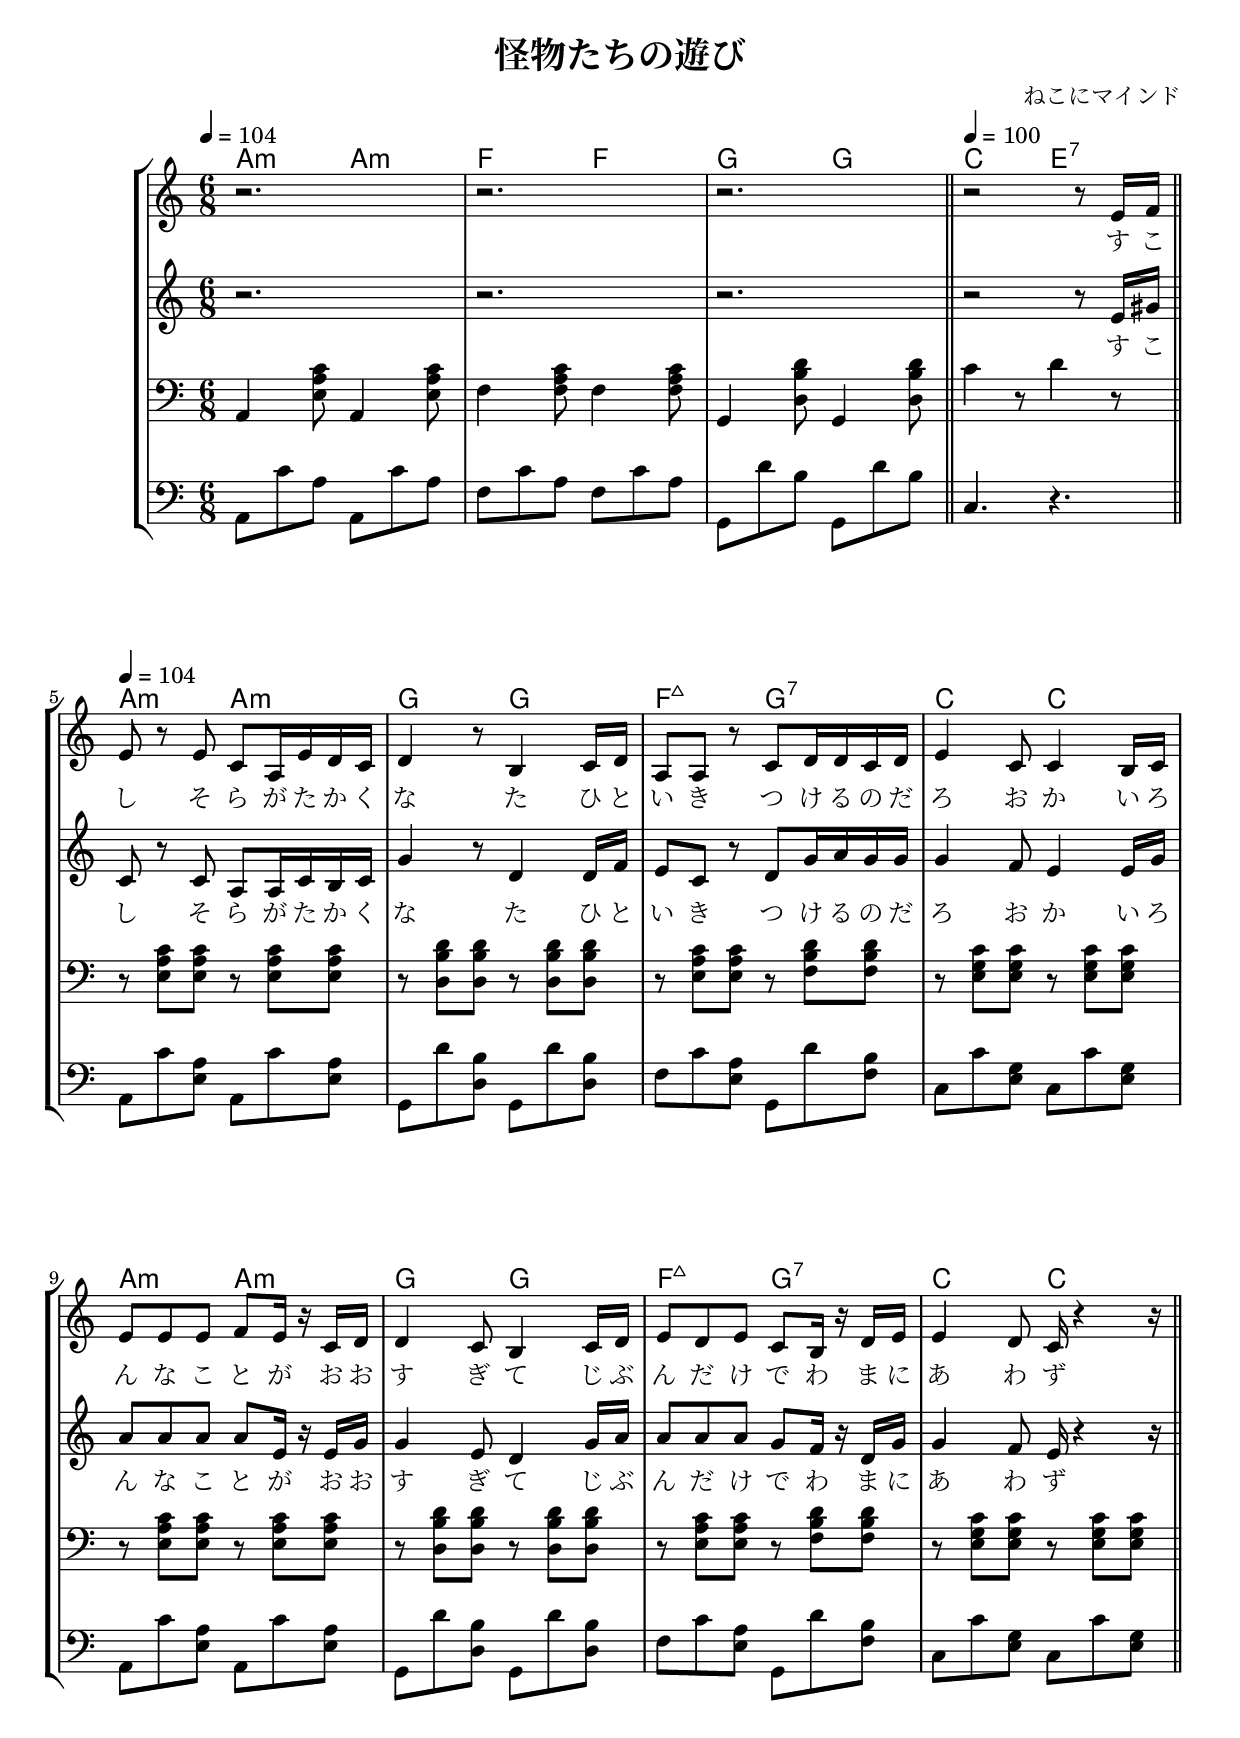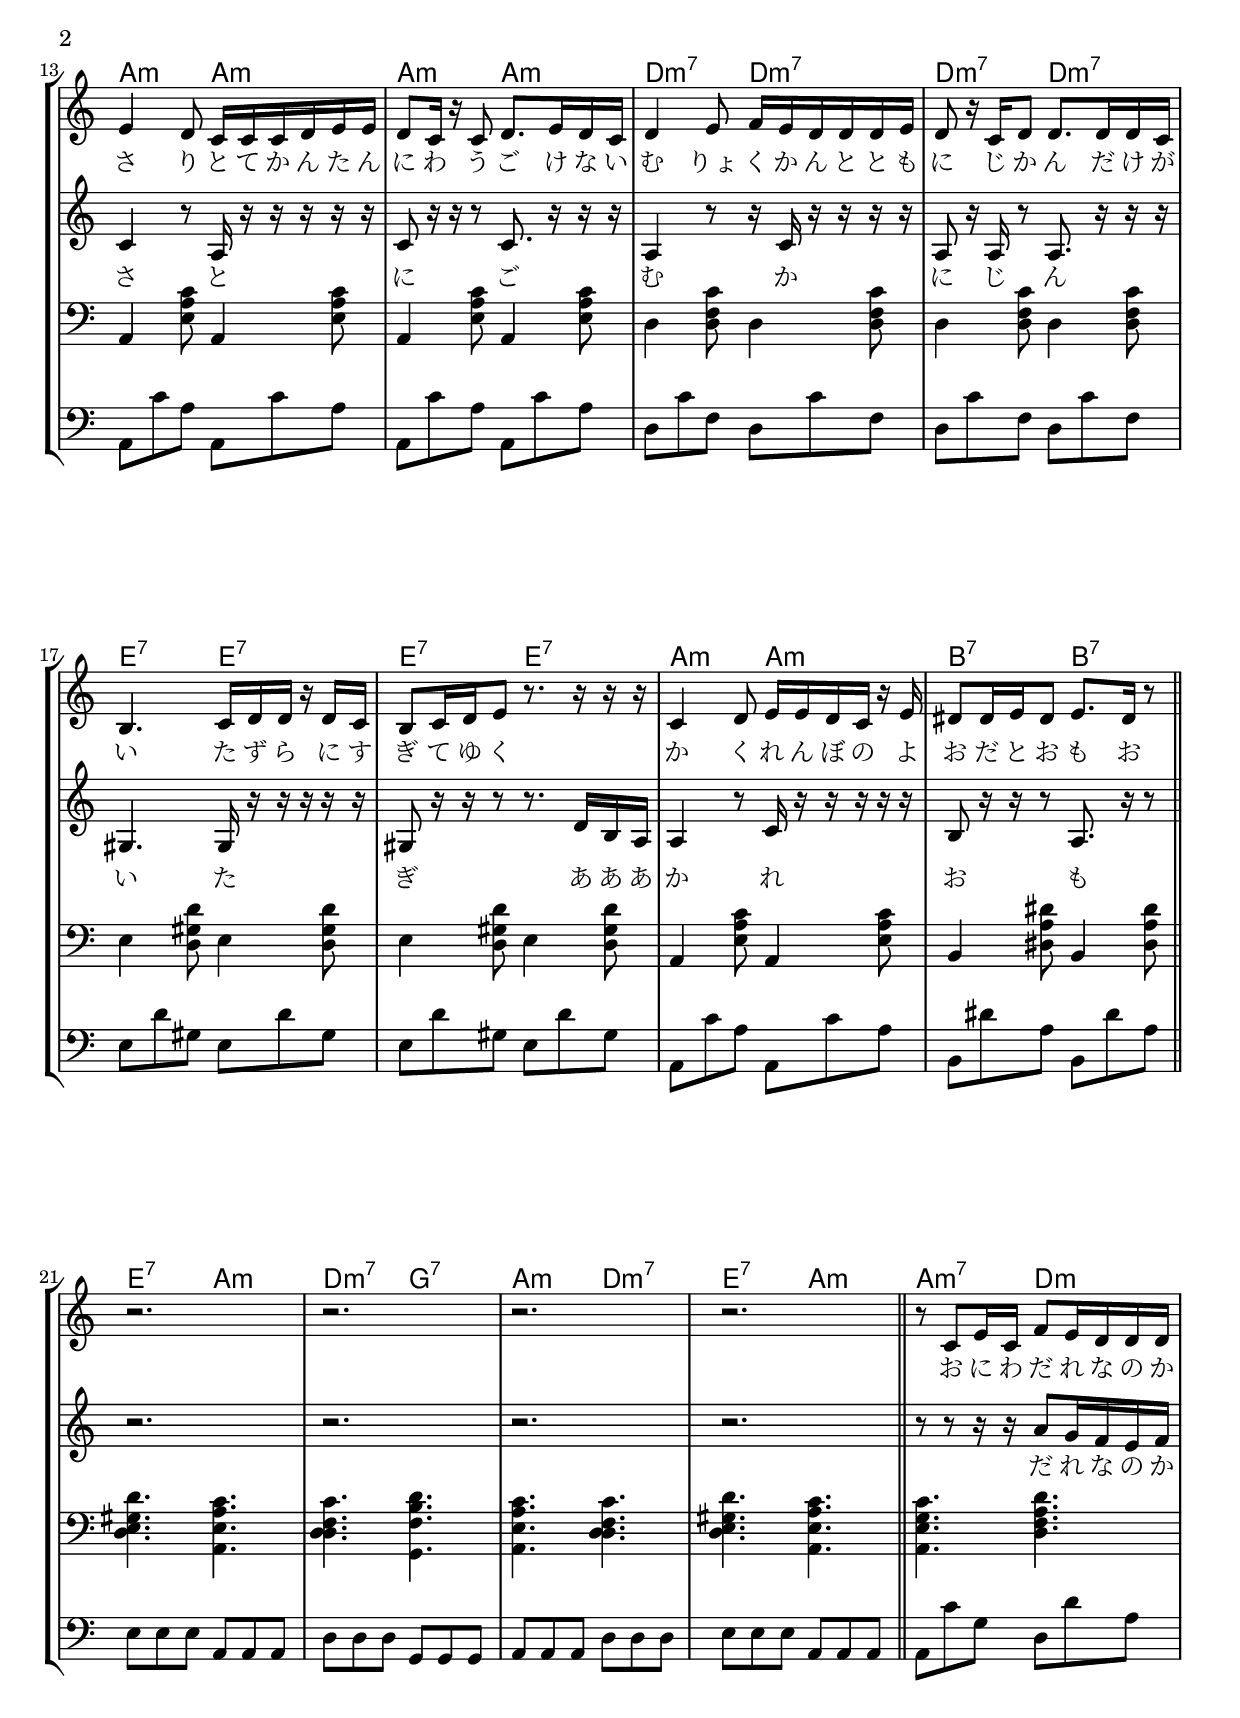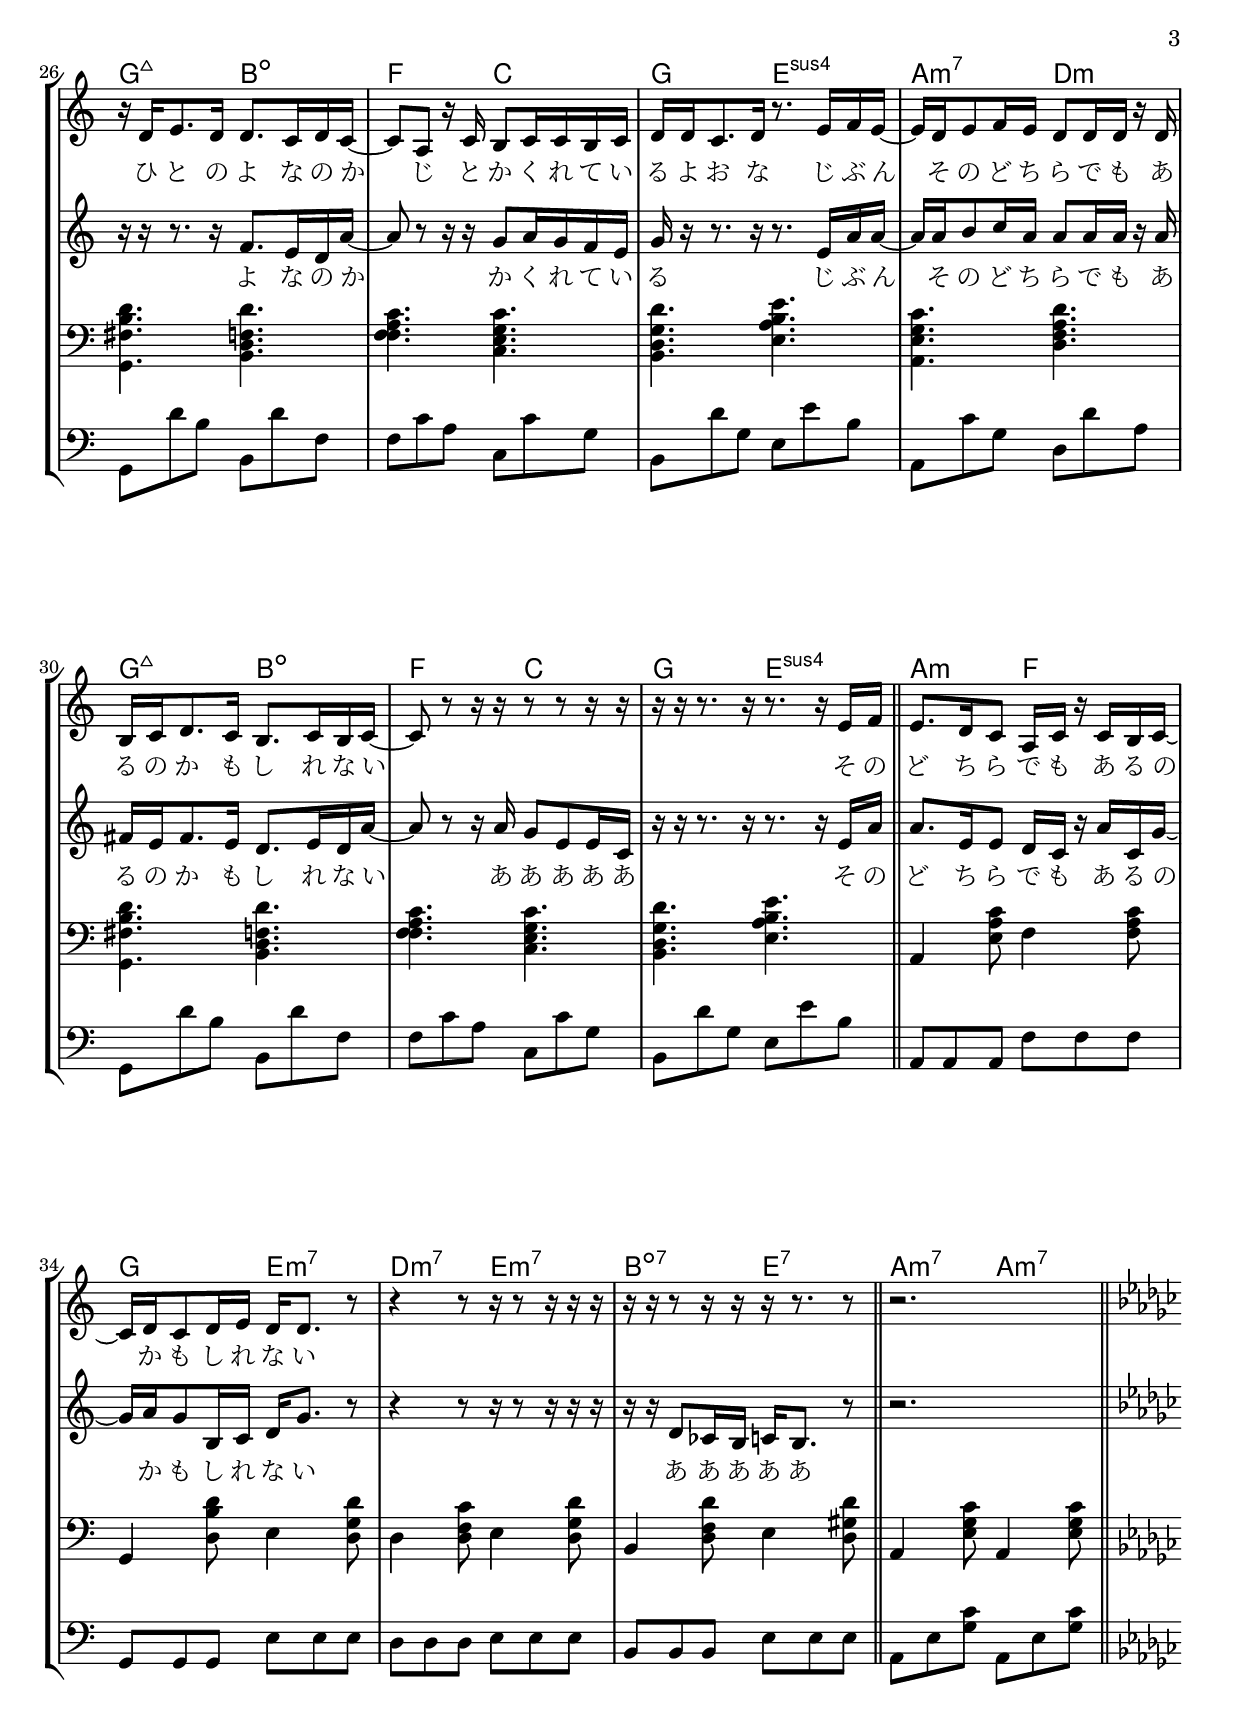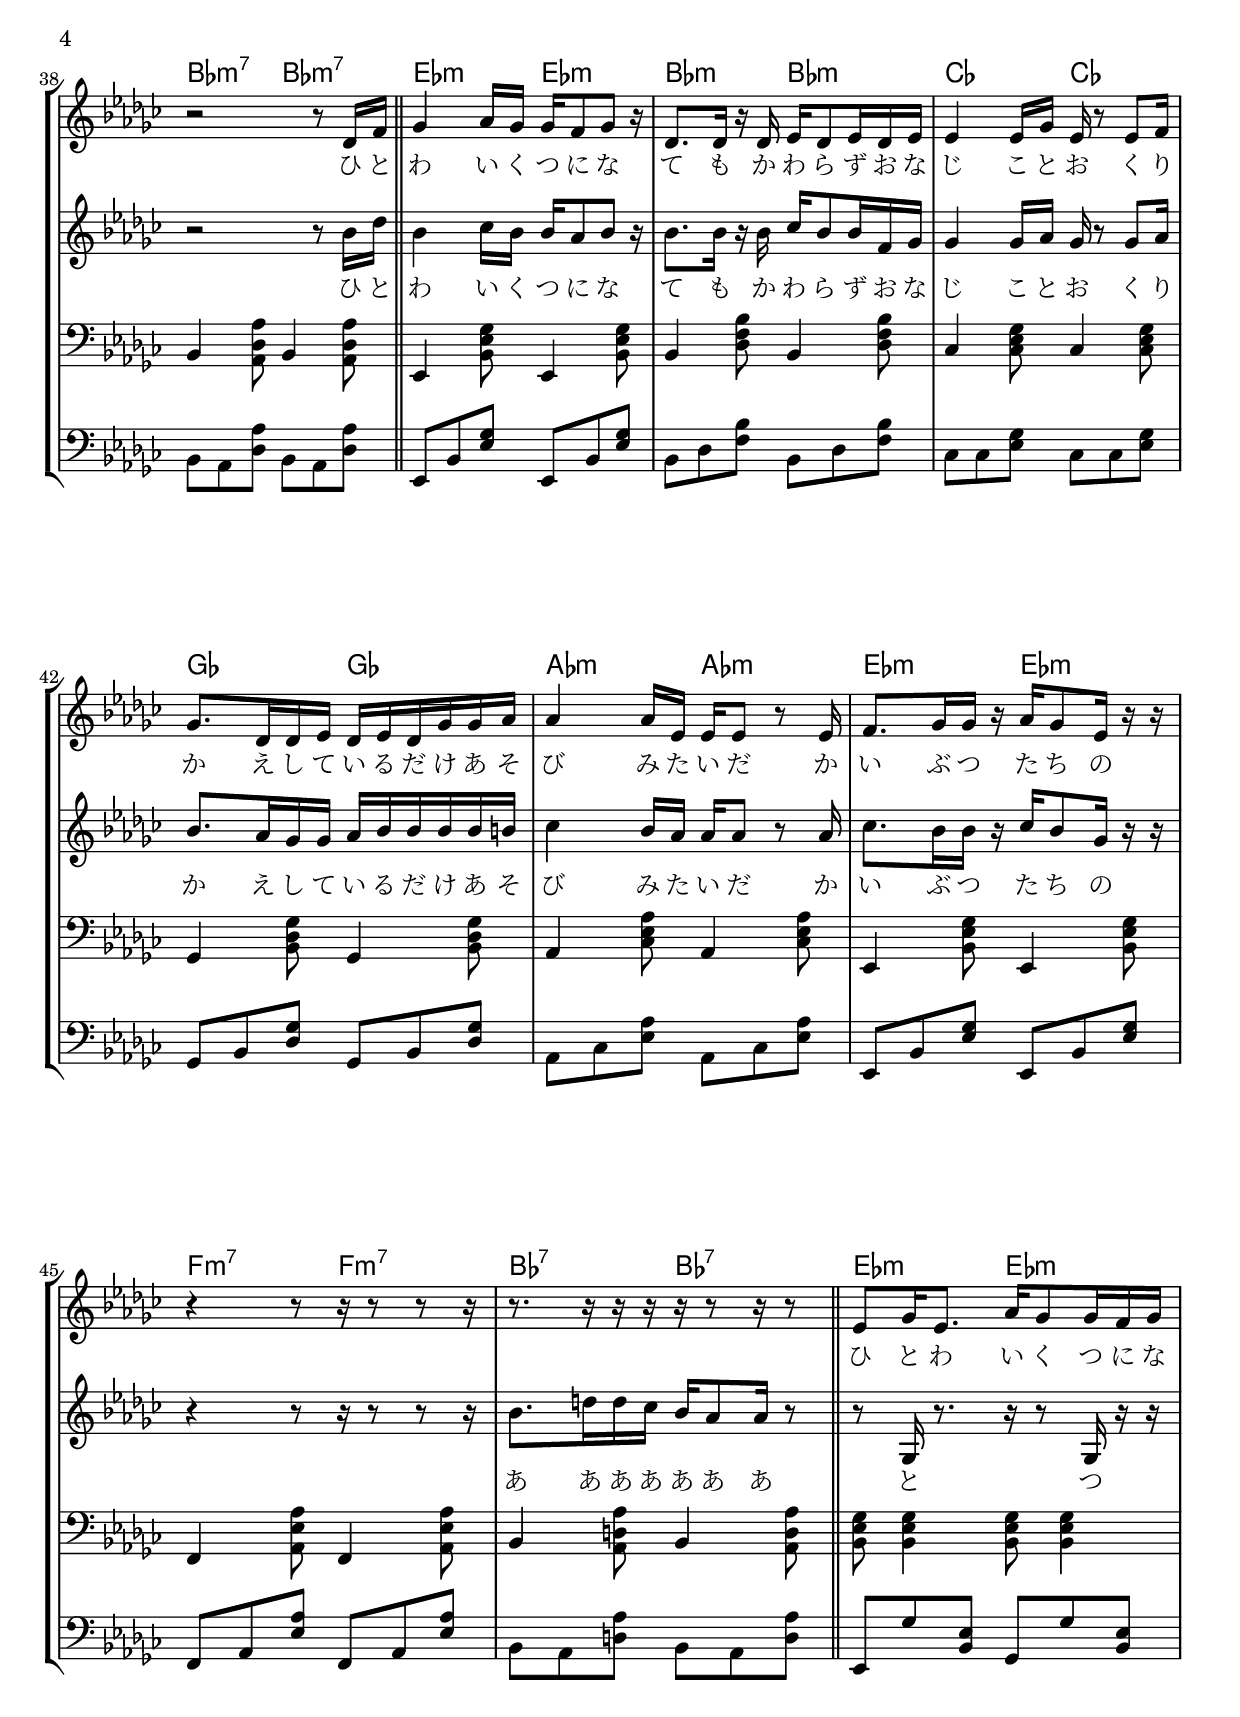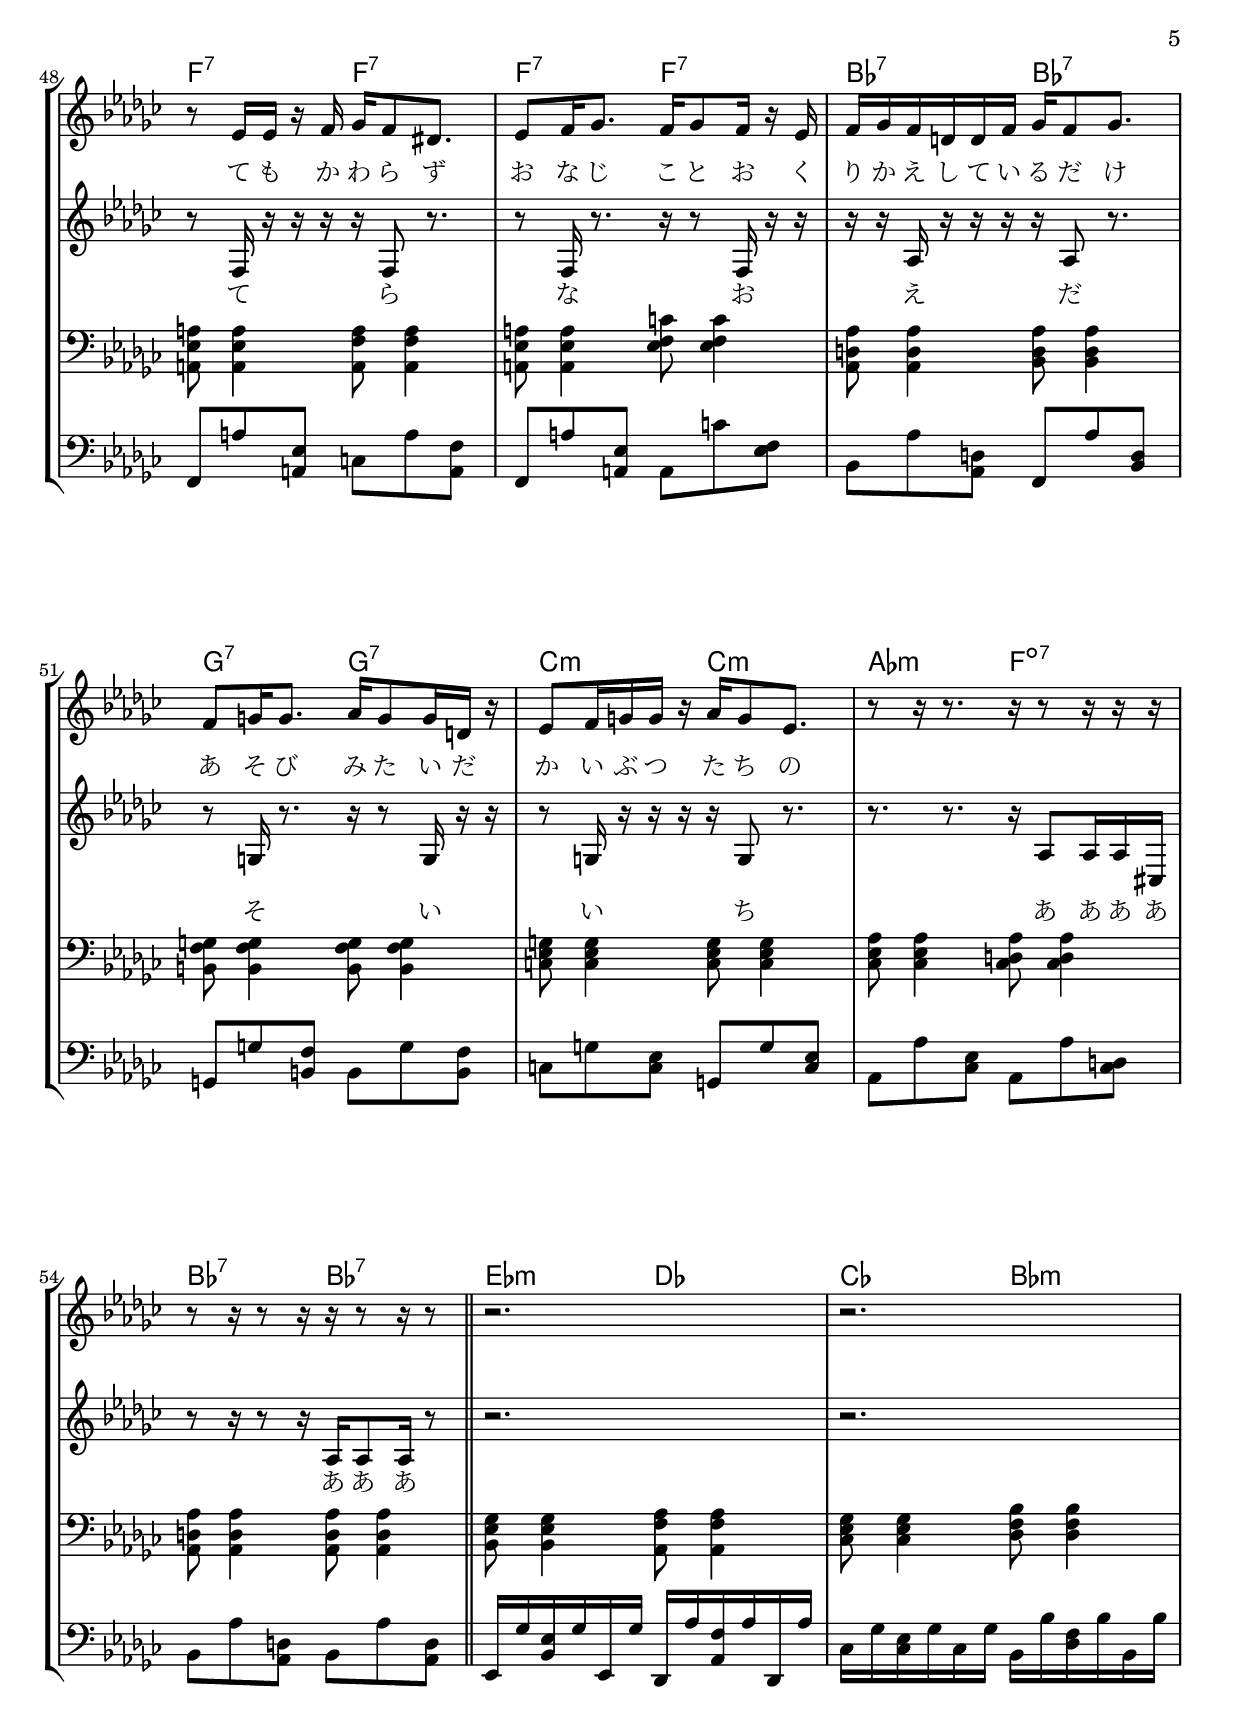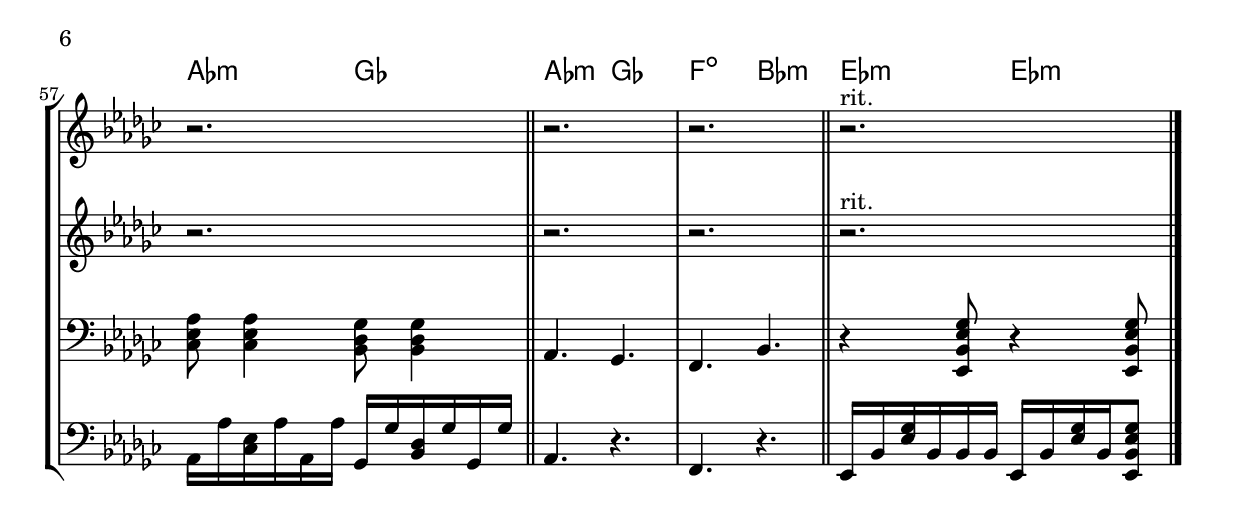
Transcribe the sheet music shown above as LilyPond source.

\version "2.12.1"

\header {
	title = \markup {怪物たちの遊び}
	composer = \markup \center-column {ねこにマインド}
}

harmony = \chordmode {
	a4.:m a4.:m f4. f4. g4. g4. 

	c4. e4.:7 

	a4.:m a4.:m g4. g4. f4.:maj7 g4.:7 c4. c4. a4.:m a4.:m g4. g4. f4.:maj7 g4.:7 c4. c4. 

	a4.:m a4.:m a4.:m a4.:m d4.:min7 d4.:min7 d4.:min7 d4.:min7 e4.:7 e4.:7 e4.:7 e4.:7 a4.:m a4.:m b4.:7 b4.:7 

	e4.:7 a4.:m d4.:min7 g4.:7 a4.:m d4.:min7 e4.:7 a4.:m 

	a4.:min7 d4.:m g4.:maj7 b4.:dim f4. c4. g4. e4.:sus4 a4.:min7 d4.:m g4.:maj7 b4.:dim f4. c4. g4. e4.:sus4 

	a4.:m f4. g4. e4.:min7 d4.:min7 e4.:min7 b4.:dim7 e4.:7 

	a4.:min7 a4.:min7 

	bes4.:min7 bes4.:min7 

	es4.:m es4.:m bes4.:m bes4.:m ces4. ces4. ges4. ges4. as4.:m as4.:m es4.:m es4.:m f4.:min7 f4.:min7 bes4.:7 bes4.:7 

	es4.:m es4.:m f4.:7 f4.:7 f4.:7 f4.:7 bes4.:7 bes4.:7 g4.:7 g4.:7 c4.:m c4.:m as4.:m f4.:dim7 bes4.:7 bes4.:7 

	es4.:m des4. ces4. bes4.:m as4.:m ges4. 

	as4.:m ges4. f4.:dim bes4.:m 

	es4.:m es4.:m 
}

melody = {
	\key c \major
	\tempo 4 = 104
	r2. | r2. | r2.   
	\tempo 4 = 100
	r2 r8 
	\set Staff.midiInstrument = #"mmi0.45"
	\set Staff.midiMinimumVolume = #0.7
	\set Staff.midiMaximumVolume = #0.9
	e'16  f'16 
		\tempo 4 = 104
e'8  r8  e'8  c'8  a16  e'16  d'16  c'16 
	d'4  r8  b4  c'16  d'16 
	a8  a8  r8  c'8  d'16  d'16  c'16  d'16 
	e'4  c'8  c'4  b16  c'16 
	e'8  e'8  e'8  f'8  e'16  r16  c'16  d'16 
	d'4  c'8  b4  c'16  d'16 
	e'8  d'8  e'8  c'8  b16  r16  d'16  e'16 
	e'4  d'8  c'16  	r4 r16 	\set Staff.midiInstrument = #"mmi0.45"
	\set Staff.midiMinimumVolume = #0.7
	\set Staff.midiMaximumVolume = #0.9
	e'4  d'8  c'16  c'16  c'16  d'16  e'16  e'16 
	d'8  c'16  r16  c'8  d'8.  e'16  d'16  c'16 
	d'4  e'8  f'16  e'16  d'16  d'16  d'16  e'16 
	d'8  r16  c'16  d'8  d'8.  d'16  d'16  c'16 
	b4.  c'16  d'16  d'16  r16  d'16  c'16 
	b8  c'16  d'16  e'8  r8.  r16  r16  r16 
	c'4  d'8  e'16  e'16  d'16  c'16  r16  e'16 
	dis'8  dis'16  e'16  dis'8  e'8.  dis'16  	r8 	r2. | r2. | r2. | r2.   
	\set Staff.midiInstrument = #"mmi0.45"
	\set Staff.midiMinimumVolume = #0.7
	\set Staff.midiMaximumVolume = #0.9
	r8 c'8  e'16  c'16  f'8  e'16  d'16  d'16  d'16 
	r16  d'16  e'8.  d'16  d'8.  c'16  d'16  c'16~ 
	c'8  a8  r16  c'16  b8  c'16  c'16  b16  c'16 
	d'16  d'16  c'8.  d'16  r8.  e'16  f'16  e'16~ 
	e'16  d'16  e'8  f'16  e'16  d'8  d'16  d'16  r16  d'16 
	b16  c'16  d'8.  c'16  b8.  c'16  b16  c'16~ 
	c'8  r8  r16  r16  r8  r8  r16  r16 
	r16  r16  r8.  r16  r8.  r16  	\set Staff.midiInstrument = #"Acoustic Guitar (steel)"
	\set Staff.midiMinimumVolume = #0.7
	\set Staff.midiMaximumVolume = #0.9
	e'16  f'16 
	e'8.  d'16  c'8  a16  c'16  r16  c'16  b16  c'16~ 
	c'16  d'16  c'8  d'16  e'16  d'16  d'8.  r8 
	r4  r8  r16  r8  r16  r16  r16 
	r16  r16  r8  r16  r16  r16  r8.  	r8 	r2.   
	\key ges \major
	r2 r8 
	\set Staff.midiInstrument = #"mmi0.45"
	\set Staff.midiMinimumVolume = #0.7
	\set Staff.midiMaximumVolume = #0.9
	des'16  f'16 
	ges'4  as'16  ges'16  ges'16  f'8  ges'8  r16 
	des'8.  des'16  r16  des'16  es'16  des'8  es'16  des'16  es'16 
	es'4  es'16  ges'16  es'16  r8  es'8  f'16 
	ges'8.  des'16  des'16  es'16  des'16  es'16  des'16  ges'16  ges'16  as'16 
	as'4  as'16  es'16  es'16  es'8  r8  es'16 
	f'8.  ges'16  ges'16  r16  as'16  ges'8  es'16  r16  r16 
	r4  r8  r16  r8  r8  r16 
	r8.  r16  r16  r16  r16  r8  r16  	r8 	\set Staff.midiInstrument = #"Tenor Sax"
	\set Staff.midiMinimumVolume = #0.7
	\set Staff.midiMaximumVolume = #0.9
	es'8  ges'16  es'8.  as'16  ges'8  ges'16  f'16  ges'16 
	r8  es'16  es'16  r16  f'16  ges'16  f'8  dis'8. 
	es'8  f'16  ges'8.  f'16  ges'8  f'16  r16  es'16 
	f'16  ges'16  f'16  d'16  d'16  f'16  ges'16  f'8  ges'8. 
	f'8  g'16  g'8.  as'16  g'8  g'16  d'16  r16 
	es'8  f'16  g'16  g'16  r16  as'16  g'8  es'8. 
	r8  r16  r8.  r16  r8  r16  r16  r16 
	r8  r16  r8  r16  r16  r8  r16  	r8 	r2. | r2. | r2.   
	r2. | r2.   
	r2.^"rit." \bar "|."
}

words = \lyricmode {
	
	
	す  こ  し  そ  ら  が  た  か  く  な  た  ひ  と  い  き  つ  け  る  の  だ  ろ  お  か  い  ろ  ん  な  こ  と  が  お  お  す  ぎ  て  じ  ぶ  ん  だ  け  で  わ  ま  に  あ  わ  ず  
	さ  り  と  て  か  ん  た  ん  に  わ  う  ご  け  な  い  む  りょ  く  か  ん  と  と  も  に  じ  か  ん  だ  け  が  い  た  ず  ら  に  す  ぎ  て  ゆ  く  か  く  れ  ん  ぼ  の  よ  お  だ  と  お  も  お  
	
	お  に  わ  だ  れ  な  の  か  ひ  と  の  よ  な  の  か  じ  と  か  く  れ  て  い  る  よ  お  な  じ  ぶ  ん  そ  の  ど  ち  ら  で  も  あ  る  の  か  も  し  れ  な  い  
	そ  の  ど  ち  ら  で  も  あ  る  の  か  も  し  れ  な  い  
	
	
	ひ  と  わ  い  く  つ  に  な  て  も  か  わ  ら  ず  お  な  じ  こ  と  お  く  り  か  え  し  て  い  る  だ  け  あ  そ  び  み  た  い  だ  か  い  ぶ  つ  た  ち  の  
	ひ  と  わ  い  く  つ  に  な  て  も  か  わ  ら  ず  お  な  じ  こ  と  お  く  り  か  え  し  て  い  る  だ  け  あ  そ  び  み  た  い  だ  か  い  ぶ  つ  た  ち  の  
	
	
	
}

secondmelody = {
	\key c \major
	\tempo 4 = 104
	r2. | r2. | r2.   
	\tempo 4 = 100
	r2 r8 
	\set Staff.midiInstrument = #"Pad 5 (bowed)"
	\set Staff.midiMinimumVolume = #0.7
	\set Staff.midiMaximumVolume = #0.9
	e'16  gis'16 
		\tempo 4 = 104
c'8  r8  c'8  a8  a16  c'16  b16  c'16 
	g'4  r8  d'4  d'16  f'16 
	e'8  c'8  r8  d'8  g'16  a'16  g'16  g'16 
	g'4  f'8  e'4  e'16  g'16 
	a'8  a'8  a'8  a'8  e'16  r16  e'16  g'16 
	g'4  e'8  d'4  g'16  a'16 
	a'8  a'8  a'8  g'8  f'16  r16  d'16  g'16 
	g'4  f'8  e'16  	r4 r16 	\set Staff.midiInstrument = #"Bassoon"
	\set Staff.midiMinimumVolume = #0.7
	\set Staff.midiMaximumVolume = #0.9
	c'4  r8  a16  r16  r16  r16  r16  r16 
	c'8  r16  r16  r8  c'8.  r16  r16  r16 
	a4  r8  r16  c'16  r16  r16  r16  r16 
	a8  r16  a16  r8  a8.  r16  r16  r16 
	gis4.  gis16  r16  r16  r16  r16  r16 
	gis8  r16  r16  r8  r8.  d'16  b16  a16 
	a4  r8  c'16  r16  r16  r16  r16  r16 
	b8  r16  r16  r8  a8.  r16  	r8 	r2. | r2. | r2. | r2.   
	\set Staff.midiInstrument = #"FX 4 (atmosphere)"
	\set Staff.midiMinimumVolume = #0.7
	\set Staff.midiMaximumVolume = #0.9
	r8 r8  r16  r16  a'8  g'16  f'16  e'16  f'16 
	r16  r16  r8.  r16  f'8.  e'16  d'16  a'16~ 
	a'8  r8  r16  r16  g'8  a'16  g'16  f'16  e'16 
	g'16  r16  r8.  r16  r8.  e'16  a'16  a'16~ 
	a'16  a'16  b'8  c''16  a'16  a'8  a'16  a'16  r16  a'16 
	fis'16  e'16  fis'8.  e'16  d'8.  e'16  d'16  a'16~ 
	a'8  r8  r16  a'16  g'8  e'8  e'16  c'16 
	r16  r16  r8.  r16  r8.  r16  	\set Staff.midiInstrument = #"Orchestra Hit"
	\set Staff.midiMinimumVolume = #0.7
	\set Staff.midiMaximumVolume = #0.9
	e'16  a'16 
	a'8.  e'16  e'8  d'16  c'16  r16  a'16  c'16  g'16~ 
	g'16  a'16  g'8  b16  c'16  d'16  g'8.  r8 
	r4  r8  r16  r8  r16  r16  r16 
	r16  r16  d'8  ces'16  b16  c'16  b8.  	r8 	r2.   
	\key ges \major
	r2 r8 
	\set Staff.midiInstrument = #"Guitar Fret Noise"
	\set Staff.midiMinimumVolume = #0.7
	\set Staff.midiMaximumVolume = #0.9
	bes'16  des''16 
	bes'4  ces''16  bes'16  bes'16  as'8  bes'8  r16 
	bes'8.  bes'16  r16  bes'16  ces''16  bes'8  bes'16  f'16  ges'16 
	ges'4  ges'16  as'16  ges'16  r8  ges'8  as'16 
	bes'8.  as'16  ges'16  ges'16  as'16  bes'16  bes'16  bes'16  bes'16  b'16 
	ces''4  bes'16  as'16  as'16  as'8  r8  as'16 
	ces''8.  bes'16  bes'16  r16  ces''16  bes'8  ges'16  r16  r16 
	r4  r8  r16  r8  r8  r16 
	bes'8.  d''16  d''16  ces''16  bes'16  as'8  as'16  	r8 	\set Staff.midiInstrument = #"Slap Bass 1"
	\set Staff.midiMinimumVolume = #0.7
	\set Staff.midiMaximumVolume = #0.9
	r8  ges16  r8.  r16  r8  ges16  r16  r16 
	r8  f16  r16  r16  r16  r16  f8  r8. 
	r8  f16  r8.  r16  r8  f16  r16  r16 
	r16  r16  as16  r16  r16  r16  r16  as8  r8. 
	r8  g16  r8.  r16  r8  g16  r16  r16 
	r8  g16  r16  r16  r16  r16  g8  r8. 
	r8.  r8.  r16  as8  as16  as16  cis16 
	r8  r16  r8  r16  as16  as8  as16  	r8 	r2. | r2. | r2.   
	r2. | r2.   
	r2.^"rit." \bar "|."
}

secondwords = \lyricmode {
	
	
	す  こ  し  そ  ら  が  た  か  く  な  た  ひ  と  い  き  つ  け  る  の  だ  ろ  お  か  い  ろ  ん  な  こ  と  が  お  お  す  ぎ  て  じ  ぶ  ん  だ  け  で  わ  ま  に  あ  わ  ず  
	さ  と  に  ご  む  か  に  じ  ん  い  た  ぎ  あ  あ  あ  か  れ  お  も  
	
	だ  れ  な  の  か  よ  な  の  か  か  く  れ  て  い  る  じ  ぶ  ん  そ  の  ど  ち  ら  で  も  あ  る  の  か  も  し  れ  な  い  あ  あ  あ  あ  あ  
	そ  の  ど  ち  ら  で  も  あ  る  の  か  も  し  れ  な  い  あ  あ  あ  あ  あ  
	
	
	ひ  と  わ  い  く  つ  に  な  て  も  か  わ  ら  ず  お  な  じ  こ  と  お  く  り  か  え  し  て  い  る  だ  け  あ  そ  び  み  た  い  だ  か  い  ぶ  つ  た  ち  の  あ  あ  あ  あ  あ  あ  あ  
	と  つ  て  ら  な  お  え  だ  そ  い  い  ち  あ  あ  あ  あ  あ  あ  あ  
	
	
	
}

tempochange = {
	\time 6/8
	\tempo 4 = 104
	r2. | r2. | r2. \bar "||"
	\tempo 4 = 100
	r2. \bar "||"
	\tempo 4 = 104
	r2. | r2. | r2. | r2. | r2. | r2. | r2. | r2. \bar "||"
	\tempo 4 = 104
	r2. | r2. | r2. | r2. | r2. | r2. | r2. | r2. \bar "||"
	\tempo 4 = 104
	r2. | r2. | r2. | r2. \bar "||"
	\tempo 4 = 104
	r2. | r2. | r2. | r2. | r2. | r2. | r2. | r2. \bar "||"
	\tempo 4 = 104
	r2. | r2. | r2. | r2. \bar "||"
	\tempo 4 = 104
	r2. \bar "||"
	\tempo 4 = 104
	r2. \bar "||"
	\tempo 4 = 104
	r2. | r2. | r2. | r2. | r2. | r2. | r2. | r2. \bar "||"
	\tempo 4 = 104
	r2. | r2. | r2. | r2. | r2. | r2. | r2. | r2. \bar "||"
	\tempo 4 = 104
	r2. | r2. | r2. \bar "||"
	\tempo 4 = 104
	r2. | r2. \bar "||"
	\tempo 4 = 104
	\tempo 4 = 78 r4. \tempo 4 = 69 r4. \bar "|."
}

mainacc = {
	\clef bass
	\set Staff.midiInstrument = #"Harpsichord"
	\set Staff.midiMinimumVolume = #0.3
	\set Staff.midiMaximumVolume = #0.6
	\time 6/8
	\key c \major
	\tempo 4 = 104
a,4  <e a c'>8  a,4  <e a c'>8  f4  <f a c'>8  f4  <f a c'>8  g,4  <d b d'>8  g,4  <d b d'>8  \bar "||"

	\set Staff.midiInstrument = #"Pad 8 (sweep)"
	\set Staff.midiMinimumVolume = #0.3
	\set Staff.midiMaximumVolume = #0.6
	\tempo 4 = 100
c'4  r8  d'4  r8  \bar "||"

	\set Staff.midiInstrument = #"Percussive Organ"
	\set Staff.midiMinimumVolume = #0.3
	\set Staff.midiMaximumVolume = #0.6
	\tempo 4 = 104
r8  <e a c'>8  <e a c'>8  r8  <e a c'>8  <e a c'>8  r8  <d b d'>8  <d b d'>8  r8  <d b d'>8  <d b d'>8  r8  <e a c'>8  <e a c'>8  r8  <f b d'>8  <f b d'>8  r8  <e g c'>8  <e g c'>8  r8  <e g c'>8  <e g c'>8  r8  <e a c'>8  <e a c'>8  r8  <e a c'>8  <e a c'>8  r8  <d b d'>8  <d b d'>8  r8  <d b d'>8  <d b d'>8  r8  <e a c'>8  <e a c'>8  r8  <f b d'>8  <f b d'>8  r8  <e g c'>8  <e g c'>8  r8  <e g c'>8  <e g c'>8  \bar "||"

	\set Staff.midiInstrument = #"Dulcimer"
	\set Staff.midiMinimumVolume = #0.3
	\set Staff.midiMaximumVolume = #0.6
a,4  <e a c'>8  a,4  <e a c'>8  a,4  <e a c'>8  a,4  <e a c'>8  d4  <d f c'>8  d4  <d f c'>8  d4  <d f c'>8  d4  <d f c'>8  e4  <d gis d'>8  e4  <d gis d'>8  e4  <d gis d'>8  e4  <d gis d'>8  a,4  <e a c'>8  a,4  <e a c'>8  b,4  <dis a dis'>8  b,4  <dis a dis'>8  \bar "||"

	\set Staff.midiInstrument = #"Dulcimer"
	\set Staff.midiMinimumVolume = #0.3
	\set Staff.midiMaximumVolume = #0.6
<e d gis d'>4.  <a, e a c'>4.  <d d f c'>4.  <g, f b d'>4.  <a, e a c'>4.  <d d f c'>4.  <e d gis d'>4.  <a, e a c'>4.  \bar "||"

	\set Staff.midiInstrument = #"Celesta"
	\set Staff.midiMinimumVolume = #0.3
	\set Staff.midiMaximumVolume = #0.6
<a, e g c'>4.  <d f a d'>4.  <g, fis b d'>4.  <b, d f d'>4.  <f f a c'>4.  <c e g c'>4.  <b, d g d'>4.  <e a b e'>4.  <a, e g c'>4.  <d f a d'>4.  <g, fis b d'>4.  <b, d f d'>4.  <f f a c'>4.  <c e g c'>4.  <b, d g d'>4.  <e a b e'>4.  \bar "||"

	\set Staff.midiInstrument = #"Celesta"
	\set Staff.midiMinimumVolume = #0.3
	\set Staff.midiMaximumVolume = #0.6
a,4  <e a c'>8  f4  <f a c'>8  g,4  <d b d'>8  e4  <d g d'>8  d4  <d f c'>8  e4  <d g d'>8  b,4  <d f d'>8  e4  <d gis d'>8  \bar "||"

	\set Staff.midiInstrument = #"Clav"
	\set Staff.midiMinimumVolume = #0.3
	\set Staff.midiMaximumVolume = #0.6
a,4  <e g c'>8  a,4  <e g c'>8  \bar "||"

	\set Staff.midiInstrument = #"Clav"
	\set Staff.midiMinimumVolume = #0.3
	\set Staff.midiMaximumVolume = #0.6
	\key ges \major
bes,4  <as, des as>8  bes,4  <as, des as>8  \bar "||"

	\set Staff.midiInstrument = #"Clav"
	\set Staff.midiMinimumVolume = #0.3
	\set Staff.midiMaximumVolume = #0.6
es,4  <bes, es ges>8  es,4  <bes, es ges>8  bes,4  <des f bes>8  bes,4  <des f bes>8  ces4  <ces es ges>8  ces4  <ces es ges>8  ges,4  <bes, des ges>8  ges,4  <bes, des ges>8  as,4  <ces es as>8  as,4  <ces es as>8  es,4  <bes, es ges>8  es,4  <bes, es ges>8  f,4  <as, es as>8  f,4  <as, es as>8  bes,4  <as, d as>8  bes,4  <as, d as>8  \bar "||"

	\set Staff.midiInstrument = #"Rock Organ"
	\set Staff.midiMinimumVolume = #0.3
	\set Staff.midiMaximumVolume = #0.6
<bes, es ges>8  <bes, es ges>4  <bes, es ges>8  <bes, es ges>4  <a, es a>8  <a, es a>4  <a, f a>8  <a, f a>4  <a, es a>8  <a, es a>4  <es f c'>8  <es f c'>4  <as, d as>8  <as, d as>4  <bes, d as>8  <bes, d as>4  <b, f g>8  <b, f g>4  <b, f g>8  <b, f g>4  <c es g>8  <c es g>4  <c es g>8  <c es g>4  <ces es as>8  <ces es as>4  <ces d as>8  <ces d as>4  <as, d as>8  <as, d as>4  <as, d as>8  <as, d as>4  \bar "||"

	\set Staff.midiInstrument = #"Rock Organ"
	\set Staff.midiMinimumVolume = #0.3
	\set Staff.midiMaximumVolume = #0.6
<bes, es ges>8  <bes, es ges>4  <as, f as>8  <as, f as>4  <ces es ges>8  <ces es ges>4  <des f bes>8  <des f bes>4  <ces es as>8  <ces es as>4  <bes, des ges>8  <bes, des ges>4  \bar "||"

	\set Staff.midiInstrument = #"Rock Organ"
	\set Staff.midiMinimumVolume = #0.3
	\set Staff.midiMaximumVolume = #0.6
as,4.~  ges,4.  f,4.~  bes,4.  \bar "||"

	\set Staff.midiInstrument = #"Acoustic Guitar (steel)"
	\set Staff.midiMinimumVolume = #0.3
	\set Staff.midiMaximumVolume = #0.6
r4  <es, bes, es ges>8  r4  <es, bes, es ges>8  \bar "|."}

subacc = {
	\clef bass
	\set Staff.midiInstrument = #"Pad 4 (choir)"
	\set Staff.midiMinimumVolume = #0.3
	\set Staff.midiMaximumVolume = #0.6
	\time 6/8
	\key c \major
	\tempo 4 = 104
a,8  c'8  a8  a,8  c'8  a8  f8  c'8  a8  f8  c'8  a8  g,8  d'8  b8  g,8  d'8  b8  \bar "||"

	\set Staff.midiInstrument = #"FX 4 (atmosphere)"
	\set Staff.midiMinimumVolume = #0.3
	\set Staff.midiMaximumVolume = #0.6
	\tempo 4 = 100
c4.  r4.  \bar "||"

	\set Staff.midiInstrument = #"Synth Bass 2"
	\set Staff.midiMinimumVolume = #0.3
	\set Staff.midiMaximumVolume = #0.6
	\tempo 4 = 104
a,8  c'8  <e a>8  a,8  c'8  <e a>8  g,8  d'8  <d b>8  g,8  d'8  <d b>8  f8  c'8  <e a>8  g,8  d'8  <f b>8  c8  c'8  <e g>8  c8  c'8  <e g>8  a,8  c'8  <e a>8  a,8  c'8  <e a>8  g,8  d'8  <d b>8  g,8  d'8  <d b>8  f8  c'8  <e a>8  g,8  d'8  <f b>8  c8  c'8  <e g>8  c8  c'8  <e g>8  \bar "||"

	\set Staff.midiInstrument = #"Pad 4 (choir)"
	\set Staff.midiMinimumVolume = #0.3
	\set Staff.midiMaximumVolume = #0.6
a,8  c'8  a8  a,8  c'8  a8  a,8  c'8  a8  a,8  c'8  a8  d8  c'8  f8  d8  c'8  f8  d8  c'8  f8  d8  c'8  f8  e8  d'8  gis8  e8  d'8  gis8  e8  d'8  gis8  e8  d'8  gis8  a,8  c'8  a8  a,8  c'8  a8  b,8  dis'8  a8  b,8  dis'8  a8  \bar "||"

	\set Staff.midiInstrument = #"Synth Bass 1"
	\set Staff.midiMinimumVolume = #0.3
	\set Staff.midiMaximumVolume = #0.6
e8  e8  e8  a,8  a,8  a,8  d8  d8  d8  g,8  g,8  g,8  a,8  a,8  a,8  d8  d8  d8  e8  e8  e8  a,8  a,8  a,8  \bar "||"

	\set Staff.midiInstrument = #"Synth Voice"
	\set Staff.midiMinimumVolume = #0.3
	\set Staff.midiMaximumVolume = #0.6
a,8  c'8  g8  d8  d'8  a8  g,8  d'8  b8  b,8  d'8  f8  f8  c'8  a8  c8  c'8  g8  b,8  d'8  g8  e8  e'8  b8  a,8  c'8  g8  d8  d'8  a8  g,8  d'8  b8  b,8  d'8  f8  f8  c'8  a8  c8  c'8  g8  b,8  d'8  g8  e8  e'8  b8  \bar "||"

	\set Staff.midiInstrument = #"FX 7 (echoes)"
	\set Staff.midiMinimumVolume = #0.3
	\set Staff.midiMaximumVolume = #0.6
a,8  a,8  a,8  f8  f8  f8  g,8  g,8  g,8  e8  e8  e8  d8  d8  d8  e8  e8  e8  b,8  b,8  b,8  e8  e8  e8  \bar "||"

	\set Staff.midiInstrument = #"Pad 7 (halo)"
	\set Staff.midiMinimumVolume = #0.3
	\set Staff.midiMaximumVolume = #0.6
a,8  e8  <g c'>8  a,8  e8  <g c'>8  \bar "||"

	\set Staff.midiInstrument = #"Pad 7 (halo)"
	\set Staff.midiMinimumVolume = #0.3
	\set Staff.midiMaximumVolume = #0.6
	\key ges \major
bes,8  as,8  <des as>8  bes,8  as,8  <des as>8  \bar "||"

	\set Staff.midiInstrument = #"Pad 7 (halo)"
	\set Staff.midiMinimumVolume = #0.3
	\set Staff.midiMaximumVolume = #0.6
es,8  bes,8  <es ges>8  es,8  bes,8  <es ges>8  bes,8  des8  <f bes>8  bes,8  des8  <f bes>8  ces8  ces8  <es ges>8  ces8  ces8  <es ges>8  ges,8  bes,8  <des ges>8  ges,8  bes,8  <des ges>8  as,8  ces8  <es as>8  as,8  ces8  <es as>8  es,8  bes,8  <es ges>8  es,8  bes,8  <es ges>8  f,8  as,8  <es as>8  f,8  as,8  <es as>8  bes,8  as,8  <d as>8  bes,8  as,8  <d as>8  \bar "||"

	\set Staff.midiInstrument = #"Electric Guitar (jazz)"
	\set Staff.midiMinimumVolume = #0.3
	\set Staff.midiMaximumVolume = #0.6
es,8  ges8  <bes, es>8  ges,8  ges8  <bes, es>8  f,8  a8  <a, es>8  c8  a8  <a, f>8  f,8  a8  <a, es>8  a,8  c'8  <es f>8  bes,8  as8  <as, d>8  f,8  as8  <bes, d>8  g,8  g8  <b, f>8  b,8  g8  <b, f>8  c8  g8  <c es>8  g,8  g8  <c es>8  as,8  as8  <ces es>8  as,8  as8  <ces d>8  bes,8  as8  <as, d>8  bes,8  as8  <as, d>8  \bar "||"

	\set Staff.midiInstrument = #"Electric Guitar (jazz)"
	\set Staff.midiMinimumVolume = #0.3
	\set Staff.midiMaximumVolume = #0.6
es,16  ges16  <bes, es>16  ges16  es,16  ges16  des,16  as16  <as, f>16  as16  des,16  as16  ces16  ges16  <ces es>16  ges16  ces16  ges16  bes,16  bes16  <des f>16  bes16  bes,16  bes16  as,16  as16  <ces es>16  as16  as,16  as16  ges,16  ges16  <bes, des>16  ges16  ges,16  ges16  \bar "||"

	\set Staff.midiInstrument = #"FX 8 (sci-fi)"
	\set Staff.midiMinimumVolume = #0.3
	\set Staff.midiMaximumVolume = #0.6
as,4.  r4.  f,4.  r4.  \bar "||"

	\set Staff.midiInstrument = #"Lead 6 (voice)"
	\set Staff.midiMinimumVolume = #0.3
	\set Staff.midiMaximumVolume = #0.6
es,16  bes,16  <es ges>16  bes,16  bes,16  bes,16  es,16  bes,16  <es ges>16  bes,16  <es, bes, es ges>8  \bar "|."}

percA = {
	\drummode {
	r2.  |  r2.  |  r4.  r8  hho4\bar "||"
	r2.\bar "||"
	r2.  |  r2~r8  hho8  |  r2.  |  r2~r8  hho8  |  r2.  |  r2~r8  hho8  |  r2.  |  r2~r8  hho8\bar "||"
	cymr4  cymr8  cymr4  cymr8  |  cymr4  cymr8  cymr4  cymr8  |  cymr4  cymr8  cymr4  cymr8  |  cymr4  cymr2  |  cymr4  cymr8  cymr4  cymr8  |  cymr4  cymr8  cymr4  cymr8  |  cymr4  cymr8  cymr4  cymr8  |  cymr4  cymr2\bar "||"
	r4  sn4.  sn8  |  r4  sn4.  sn8  |  r4  sn4.  sn8  |  r8  sn8  sn8  sn8  sn8  sn16  sn16\bar "||"
	r8  cymr16  cymr16  cymr8  cymr8  cymr16  cymr16  cymr8  |  cymr8  cymr16  cymr16  cymr8  cymr8  cymr16  cymr16  cymr8  |  cymr8  cymr16  cymr16  cymr8  cymr8  cymr16  cymr16  cymr8  |  cymr8  cymr16  cymr16  cymr8  cymr8  cymr16  cymr16  cymr8  |  r8  cymr16  cymr16  cymr8  cymr8  cymr16  cymr16  cymr8  |  cymr8  cymr16  cymr16  cymr8  cymr8  cymr16  cymr16  cymr8  |  cymr8  cymr16  cymr16  cymr8  cymr8  cymr16  cymr16  cymr8  |  cymr8  cymr16  cymr16  cymr8  cymr8  cymr16  cymr16  cymr8\bar "||"
	r8  hho8  hho8  hho8  hho8  hho8  |  hho8  hho8  hho8  hho8  hho8  hho8  |  r8  hho8  hho8  hho8  hho8  hho8  |  hho8  hho8  hho2\bar "||"
	r4.  hho4.\bar "||"
	r4.  hho4.\bar "||"
	r4.  hho4.  |  r4.  hho4.  |  r4.  hho4.  |  r4.  hho4.  |  r4.  hho4.  |  r4.  hho4.  |  r4.  hho4.  |  r4.  hho4.\bar "||"
	r8  hho8  hho8  hho8  hho8  hho8  |  hho8  hho8  hho8  hho8  hho8  hho8  |  r8  hho8  hho8  hho8  hho8  hho8  |  hho8  hho8  hho8  hho4.  |  r8  hho8  hho8  hho8  hho8  hho8  |  hho8  hho8  hho8  hho8  hho8  hho8  |  r8  hho8  hho8  hho8  hho8  hho8  |  hho8  hho8  hho2\bar "||"
	r8  hh4  hh8  hh4  |  r8  hh4  hh8  hh8  hh16  hh16  |  r8  hh4  hh8  hh4\bar "||"
	r2.  |  r2.\bar "||"
	r2.\bar "|."
	}
}

percB = {
	\drummode {
	r4.  hhp4.  |  r4.  hhp4.  |  hhp4  hhp8  hhp4  hhp8\bar "||"
	r2.\bar "||"
	r16  hhp16  hhp8  hhp16  hhp16  hhp4.  |  r16  hhp16  hhp8  hhp16  hhp16  hhp4.  |  r16  hhp16  hhp8  hhp16  hhp16  hhp4.  |  r16  hhp16  hhp8  hhp16  hhp16  hhp4.  |  r16  hhp16  hhp8  hhp16  hhp16  hhp4.  |  r16  hhp16  hhp8  hhp16  hhp16  hhp4.  |  r16  hhp16  hhp8  hhp16  hhp16  hhp4.  |  r16  hhp16  hhp8  hhp16  hhp16  hhp4.\bar "||"
	r4.  sn4.  |  r4.  sn4.  |  r4.  sn4.  |  r8  sn8  sn2  |  r4.  sn4.  |  r4.  sn4.  |  r4.  sn4.  |  r8  sn8  sn2\bar "||"
	r4.  tommh16  tommh4~tommh16  |  r2.  |  r4.  tommh16  tommh4~tommh16  |  r2.\bar "||"
	r4  sn4.  sn8  |  r4  sn8  sn4  sn8  |  r4  sn4.  sn8  |  r4  sn8  sn4  sn8  |  r4  sn4.  sn8  |  r4  sn8  sn4  sn8  |  r4  sn4.  sn8  |  r4  sn4.  sn8\bar "||"
	r8  sn4  sn8  sn4  |  r8  sn4  sn8  sn4  |  r8  sn4  sn8  sn4  |  r8  sn8.  sn16  sn16  sn16  sn16  sn8.\bar "||"
	hh8  hh16  hh16  hh8  hh16  hh4~hh16\bar "||"
	hh8  hh16  hh16  hh8  hh16  hh4~hh16\bar "||"
	r8  hh16  hh16  hh8  hh8  hh16  hh16  hh8  |  hh8  hh16  hh16  hh8  hh8  hh16  hh16  hh8  |  hh8  hh16  hh16  hh8  hh8  hh16  hh16  hh8  |  hh8  hh16  hh16  hh8  hh8  hh16  hh16  hh8  |  r8  hh16  hh16  hh8  hh8  hh16  hh16  hh8  |  hh8  hh16  hh16  hh8  hh8  hh16  hh16  hh8  |  hh8  hh16  hh16  hh8  hh8  hh16  hh16  hh8  |  hh8  hh16  hh16  hh8  hh16  hh4~hh16\bar "||"
	r8  sn4  sn8  sn4  |  r8  sn4  sn8  sn4  |  r8  sn4  sn8  sn4  |  r8  sn4  sn8  sn16  sn8.  |  r8  sn4  sn8  sn4  |  r8  sn4  sn8  sn4  |  r8  sn4  sn8  sn4  |  r8  sn8.  sn16  sn16  sn16  sn16  sn8.\bar "||"
	r8  sn4  sn8  sn4  |  r8  sn4  sn8  sn8  sn16  sn16  |  r8  sn4  sn8  sn4\bar "||"
	r2.  |  r2.\bar "||"
	r2.\bar "|."
	}
}

percC = {
	\drummode {
	hh4  hh8  hh4  hh8  |  hh4  hh8  hh4  hh8  |  r4.  hh4.\bar "||"
	r2.\bar "||"
	hh8.  hh8.  hh4.  |  hh8.  hh8.  hh4.  |  hh8.  hh8.  hh4.  |  hh8.  hh8.  hh4.  |  hh8.  hh8.  hh4.  |  hh8.  hh8.  hh4.  |  hh8.  hh8.  hh4.  |  hh8.  hh8.  hh8  hh4\bar "||"
	bd2~bd8  r8  |  bd2~bd8  r8  |  bd2~bd8  r8  |  bd4.  bd4.  |  bd2~bd8  r8  |  bd2~bd8  r8  |  bd2~bd8  r8  |  bd4.  r8  bd4\bar "||"
	r8  toml8  toml8  toml8  toml8  toml8  |  toml8  toml8  toml8  toml8  toml8  toml8  |  toml8  toml8  toml8  toml8  toml8  toml8  |  toml8  toml8  toml8  toml8  toml8  toml8\bar "||"
	bd8.  bd16  bd8  bd8.  bd16  bd8  |  bd8.  bd16  bd8  bd8.  bd16  bd8  |  bd8.  bd16  bd8  bd8.  bd16  bd8  |  bd8.  bd16  bd8  bd8.  bd16  bd8  |  bd8.  bd16  bd8  bd8.  bd16  bd8  |  bd8.  bd16  bd8  bd8.  bd16  bd8  |  bd8.  bd16  bd8  bd8.  bd16  bd8  |  bd8.  bd16  bd8  bd8.  bd16  bd8\bar "||"
	bd4  bd8  bd8.  bd8  bd16  |  bd4  bd8  bd8.  bd8  bd16  |  bd4  bd8  bd8.  bd8  bd16  |  bd8  bd8  bd8  bd8  bd8  bd8\bar "||"
	r4  sn4  sn16  sn8  sn16\bar "||"
	r4  sn4  sn16  sn8  sn16\bar "||"
	r4  sn4.  sn8  |  r4  sn4.  sn8  |  r4  sn4.  sn8  |  r4  sn4.  sn8  |  r4  sn4.  sn8  |  r4  sn4.  sn8  |  r4  sn4.  sn8  |  r4  sn4  sn16  sn8  sn16\bar "||"
	bd4  bd8  bd8.  bd8  bd16  |  bd4  bd8  bd8.  bd8  bd16  |  bd4  bd8  bd8.  bd8  bd16  |  bd4  bd8  r16  bd4~bd16  |  bd4  bd8  bd8.  bd8  bd16  |  bd4  bd8  bd8.  bd8  bd16  |  bd4  bd8  bd8.  bd8  bd16  |  bd8  bd8  bd8  bd8  bd8  bd8\bar "||"
	bd16  bd4~bd16  bd16  bd8.  bd8  |  r2.  |  bd16  bd4~bd16  bd16  bd8.  bd8\bar "||"
	r2.  |  r2.\bar "||"
	r2.\bar "|."
	}
}

percD = {
	\drummode {
	bd2~bd8  r8  |  bd8.  bd8.  bd4.  |  bd8.  bd4  r16  bd4\bar "||"
	r2.\bar "||"
	r4.  ss4.  |  r4.  ss4.  |  r4.  ss4.  |  r4.  ss4.  |  r4.  ss4.  |  r4.  ss4.  |  r4.  ss4.  |  r4.  ss4.\bar "||"
	r2.  |  r2.  |  r2.  |  r4.  r8  tommh8  tommh8  |  r2.  |  r2.  |  r2.  |  r8.  tommh8.  tommh4.\bar "||"
	r2.  |  r4.  tomfh16  tomfh4~tomfh16  |  r2.  |  r4.  tomfh4.\bar "||"
	r2.  |  r4.  r16  tommh4~tommh16  |  r2.  |  r4.  r16  tommh4~tommh16  |  r2.  |  r4.  r16  tommh4~tommh16  |  r2.  |  r4.  tommh4.\bar "||"
	cymc2.  |  r2.  |  cymc2.  |  r2.\bar "||"
	bd4.  bd16  bd4~bd16\bar "||"
	bd4.  bd16  bd4~bd16\bar "||"
	bd8  bd4  bd8  r16  bd8.  |  bd8  bd4  bd8  r16  bd8.  |  bd8  bd4  bd8  r16  bd8.  |  bd8  bd4  bd8  r16  bd8.  |  bd8  bd4  bd8  r16  bd8.  |  bd8  bd4  bd8  r16  bd8.  |  bd8  bd4  bd8  r16  bd8.  |  bd4.  bd16  bd4~bd16\bar "||"
	cymc2.  |  r2.  |  cymc2.  |  r2.  |  cymc2.  |  r2.  |  cymc2.  |  r2.\bar "||"
	r4.  r16  cymc16  cymc4  |  r4  cymc16  cymc4.  cymc16  |  r4.  r16  cymc16  cymc4\bar "||"
	r2.  |  r2.\bar "||"
	r2.\bar "|."
	}
}

percE = {
	\drummode {
	r2. | r2. | r2. \bar "||"
	r2.\bar "||"
	bd4.  r8  bd4  |  bd4.  bd8  bd4  |  bd4.  r8  bd4  |  bd4.  bd8  bd4  |  bd4.  r8  bd4  |  bd4.  bd8  bd4  |  bd4.  r8  bd4  |  bd4.  bd8  bd4\bar "||"
	r2.  |  r2.  |  r2.  |  r2~r8  r8  |  r2.  |  r2.  |  r2.  |  r2~r8  toml8\bar "||"
	bd4.  bd8  bd4  |  bd8.  bd4  r16  bd4  |  bd8.  bd8.  bd8  bd4  |  bd4.  bd4  r16  bd16\bar "||"
	r2.  |  r2~r8  r8  |  r2.  |  r2~r8  r8  |  r2.  |  r2~r8  r8  |  r2.  |  r4.  r16  toml4~toml16\bar "||"
	r2.  |  r2.  |  r2.  |  r2~r8  tommh16  tommh16\bar "||"
	r2~r8  cymc8\bar "||"
	r2~r8  cymc8\bar "||"
	cymc2.  |  r2.  |  r2.  |  r2.  |  cymc2.  |  r2.  |  r2.  |  r2~r8  cymc8\bar "||"
	r2.  |  r2.  |  r2.  |  r2~r8  tommh16  tommh16  |  r2.  |  r2.  |  r2.  |  r2~r8  tommh16  tommh16\bar "||"
	r2.  |  tomfh16  tomfh2~tomfh8  r16  |  r2.\bar "||"
	r2.  |  r2.\bar "||"
	r2.\bar "|."
	}
}

percF = {
	\drummode {
	r2. | r2. | r2. \bar "||"
	r2. \bar "||"
	r2. | r2. | r2. | r2. | r2. | r2. | r2. | r2. \bar "||"
	r2.  |  r2.  |  r2.  |  r2.  |  r2.  |  r2.  |  r2.  |  hho2.\bar "||"
	cymc2.  |  r2.  |  r2.  |  r2.\bar "||"
	cymc2.  |  r2.  |  r2.  |  r2.  |  cymc2.  |  r2.  |  r2.  |  r2.\bar "||"
	r2.  |  r2.  |  r2.  |  r2~r8  r8\bar "||"
	r2. \bar "||"
	r2. \bar "||"
	r2. | r2. | r2. | r2. | r2. | r2. | r2. | r2. \bar "||"
	r2.  |  r2.  |  r2.  |  r2~r8  r8  |  r2.  |  r2.  |  r2.  |  r2~r8  r8\bar "||"
	r4.  r8  rb  4  rb  8  |  r1  |  r4.  r8  rb  4  rb  8\bar "||"
	r2. | r2. \bar "||"
	r2. \bar "|."
	}
}

percG = {
	\drummode {
	r2. | r2. | r2. \bar "||"
	r2. \bar "||"
	r2. | r2. | r2. | r2. | r2. | r2. | r2. | r2. \bar "||"
	r2. | r2. | r2. | r2. | r2. | r2. | r2. | r2. \bar "||"
	r2. | r2. | r2. | r2. \bar "||"
	r2. | r2. | r2. | r2. | r2. | r2. | r2. | r2. \bar "||"
	r2.  |  r2.  |  r2.  |  r2~r8  tomml16  tomml16\bar "||"
	r2. \bar "||"
	r2. \bar "||"
	r2. | r2. | r2. | r2. | r2. | r2. | r2. | r2. \bar "||"
	r2.  |  r2.  |  r2.  |  r2.  |  r2.  |  r2.  |  r2.  |  r2~r8  tomml16  tomml16\bar "||"
	r4.  hc4.  |  r4  r16  hc16  hc16  hc4~hc16  |  r4.  hc4.\bar "||"
	r2. | r2. \bar "||"
	r2. \bar "|."
	}
}

percH = {
	\drummode {
	r2. | r2. | r2. \bar "||"
	r2. \bar "||"
	r2. | r2. | r2. | r2. | r2. | r2. | r2. | r2. \bar "||"
	r2. | r2. | r2. | r2. | r2. | r2. | r2. | r2. \bar "||"
	r2. | r2. | r2. | r2. \bar "||"
	r2. | r2. | r2. | r2. | r2. | r2. | r2. | r2. \bar "||"
	r2. | r2. | r2. | r2. \bar "||"
	r2. \bar "||"
	r2. \bar "||"
	r2. | r2. | r2. | r2. | r2. | r2. | r2. | r2. \bar "||"
	r2. | r2. | r2. | r2. | r2. | r2. | r2. | r2. \bar "||"
	r8.  cymr16  cymr4.  r16  cymr16  |  r16  cymr4  r16  cymr8  r16  cymr8  cymr16  |  r8.  cymr16  cymr4.  r16  cymr16\bar "||"
	r2. | r2. \bar "||"
	r2. \bar "|."
	}
}

\score {
	<<
		\new StaffGroup <<
			\new ChordNames {\harmony}
			\new Voice = "melody" {\melody}
			\new Lyrics \lyricsto "melody" \words
			\new Voice = "secondmelody" {\secondmelody}
			\new Lyrics \lyricsto "secondmelody" \secondwords
			\new Staff = "mainacc" {\mainacc}
			\new Staff = "subacc" {\subacc}
		>>
	>>
	\layout { }
}
